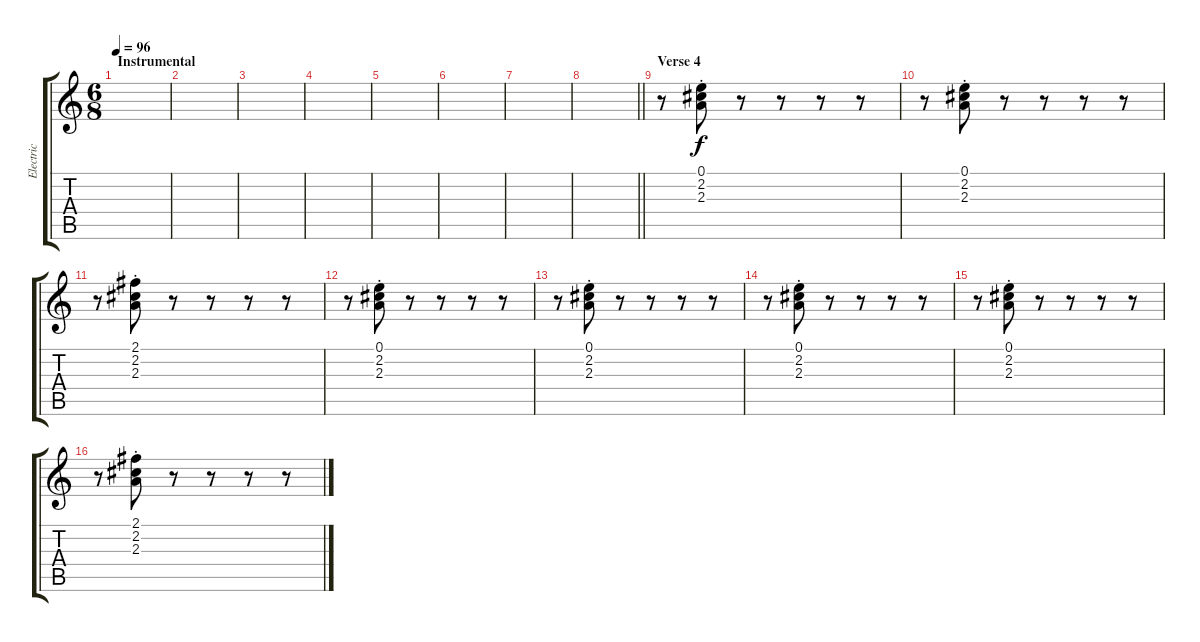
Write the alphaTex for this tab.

\track ("Electric" "Electric") {instrument overdrivenguitar}
\staff {score tabs}
\tuning (E4 B3 G3 D3 A2 E2) {hide}
\ts (6 8)
\section ("" "Instrumental")
\tempo 96
\clef g2
\ks c
|
|
|
|
|
|
|
\barLineRight lightlight
|
\section ("" "Verse 4")
r.8 (0.1{st} 2.2{st} 2.3{st}).8 r.8 r.8 r.8 r.8 |
r.8 (0.1{st} 2.2{st} 2.3{st}).8 r.8 r.8 r.8 r.8 |
r.8 (2.1{st} 2.2{st} 2.3{st}).8 r.8 r.8 r.8 r.8 |
r.8 (0.1{st} 2.2{st} 2.3{st}).8 r.8 r.8 r.8 r.8 |
r.8 (0.1{st} 2.2{st} 2.3{st}).8 r.8 r.8 r.8 r.8 |
r.8 (0.1{st} 2.2{st} 2.3{st}).8 r.8 r.8 r.8 r.8 |
r.8 (0.1{st} 2.2{st} 2.3{st}).8 r.8 r.8 r.8 r.8 |
r.8 (2.1{st} 2.2{st} 2.3{st}).8 r.8 r.8 r.8 r.8
